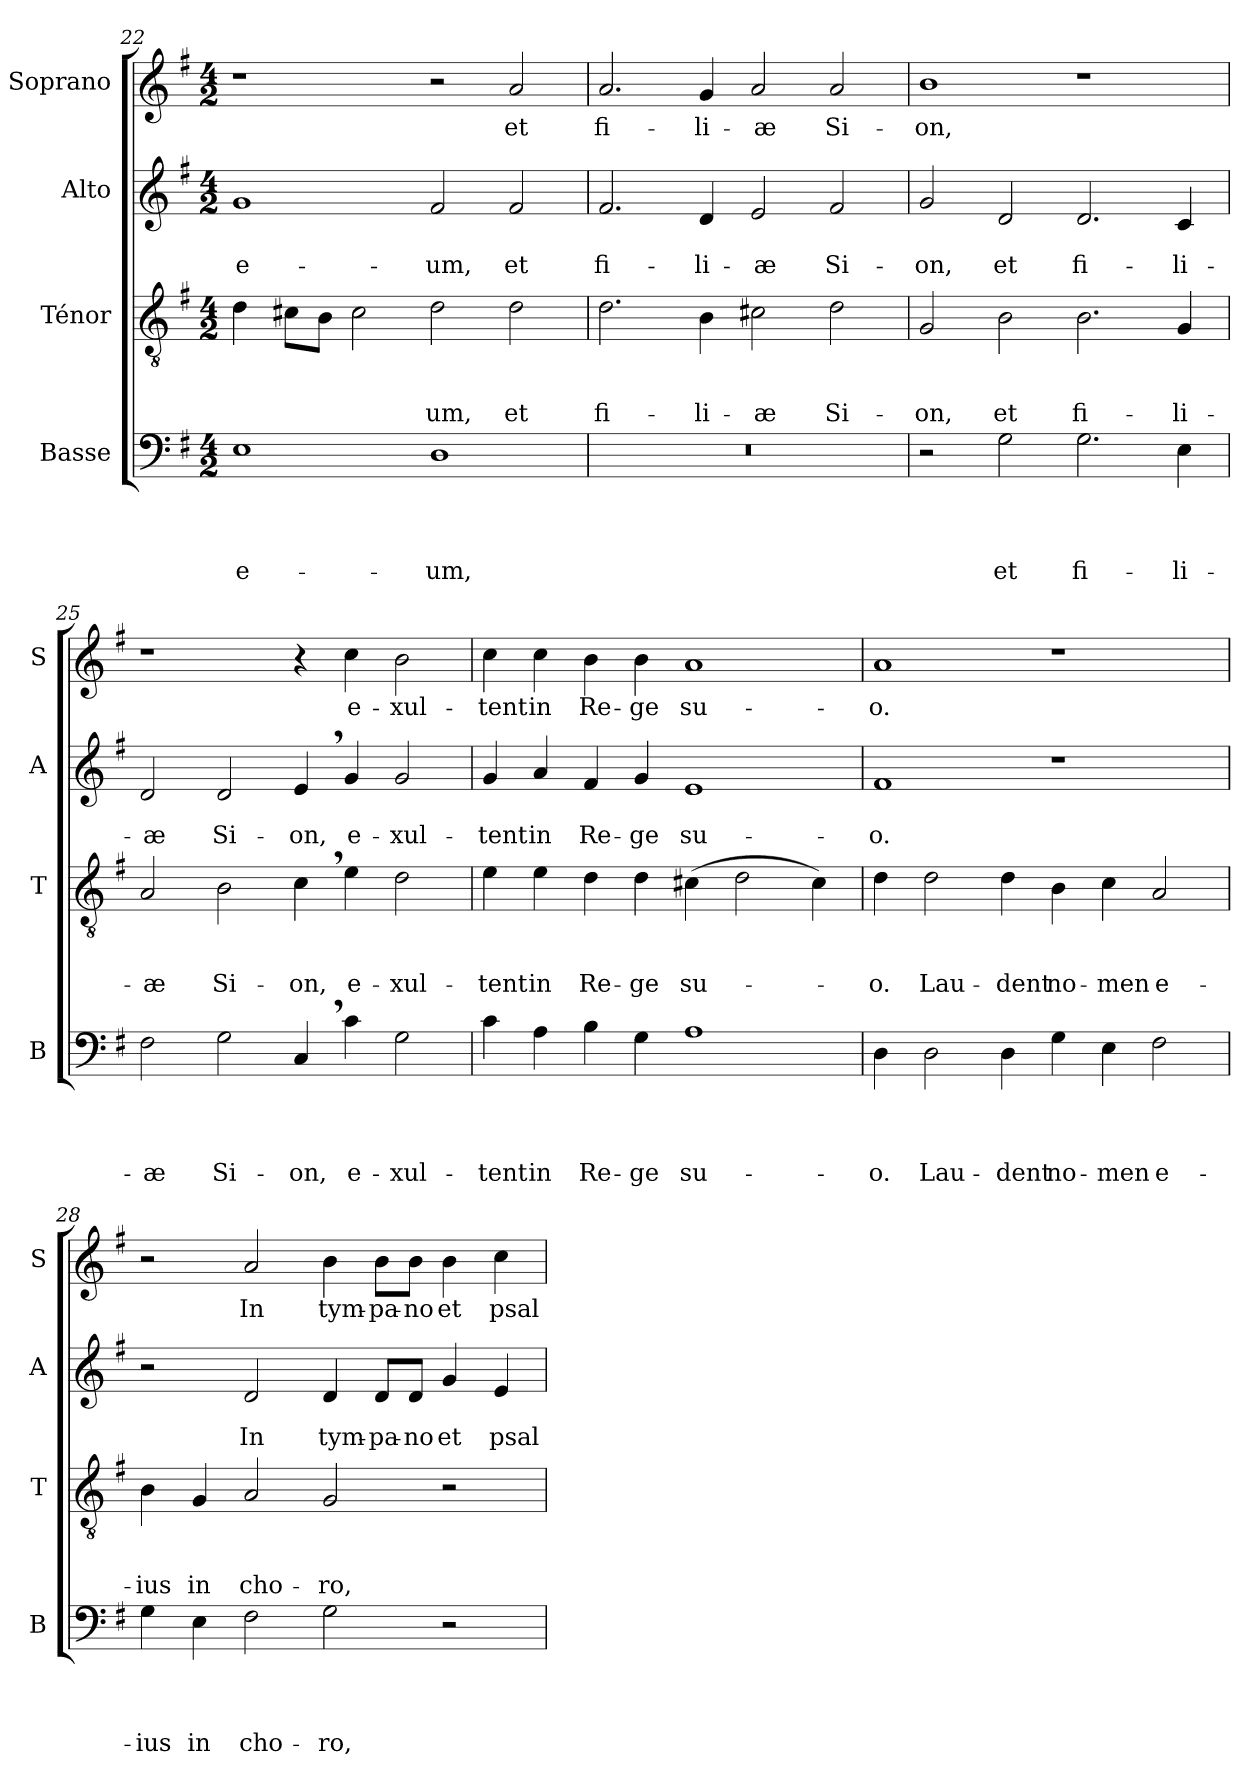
**kern	**text	**text	**text	**text	**kern	**text	**text	**text	**kern	**text	**text	**kern	**text
*part4	*part4	*part4	*part4	*part4	*part3	*part3	*part3	*part3	*part2	*part2	*part2	*part1	*part1
*staff4	*staff4	*staff4	*staff4	*staff4	*staff3	*staff3	*staff3	*staff3	*staff2	*staff2	*staff2	*staff1	*staff1
*I"Basse	*	*	*	*	*I"Ténor	*	*	*	*I"Alto	*	*	*I"Soprano	*
*I'B	*	*	*	*	*I'T	*	*	*	*I'A	*	*	*I'S	*
*clefF4	*	*	*	*	*clefGv2	*	*	*	*clefG2	*	*	*clefG2	*
*k[f#]	*	*	*	*	*k[f#]	*	*	*	*k[f#]	*	*	*k[f#]	*
*G:	*	*	*	*	*G:	*	*	*	*G:	*	*	*G:	*
*M4/2	*	*	*	*	*M4/2	*	*	*	*M4/2	*	*	*M4/2	*
=22	=22	=22	=22	=22	=22	=22	=22	=22	=22	=22	=22	=22	=22
!	!	!	!	!LO:LY:b:rj	!	!	!	!	!	!	!LO:LY:b:rj	!	!
1E	.	.	.	e-	4d\	.	.	.	1g	.	e-	1r	.
.	.	.	.	.	8c#X\L	.	.	.	.	.	.	.	.
.	.	.	.	.	8B\J	.	.	.	.	.	.	.	.
.	.	.	.	.	2c#\	.	.	.	.	.	.	.	.
!	!	!	!	!LO:LY:b	!	!	!	!LO:LY:b	!	!	!LO:LY:b	!	!
1D	.	.	.	-um,	2d\	.	.	-um,	2f#/	.	-um,	2r	.
!	!	!	!	!	!	!	!	!LO:LY:b	!	!	!LO:LY:b	!	!LO:LY:b
.	.	.	.	.	2d\	.	.	et	2f#/	.	et	2a/	et
=23	=23	=23	=23	=23	=23	=23	=23	=23	=23	=23	=23	=23	=23
!LO:N:vis=1	!	!	!	!	!	!	!	!LO:LY:b	!	!	!LO:LY:b	!	!LO:LY:b
0r	.	.	.	.	2.d\	.	.	fi-	2.f#/	.	fi-	2.a/	fi-
!	!	!	!	!	!	!	!	!LO:LY:b	!	!	!LO:LY:b	!	!LO:LY:b
.	.	.	.	.	4B\	.	.	-li-	4d/	.	-li-	4g/	-li-
!	!	!	!	!	!	!	!	!LO:LY:b	!	!	!LO:LY:b	!	!LO:LY:b
.	.	.	.	.	2c#X\	.	.	-æ	2e/	.	-æ	2a/	-æ
!	!	!	!	!	!	!	!	!LO:LY:b	!	!	!LO:LY:b	!	!LO:LY:b
.	.	.	.	.	2d\	.	.	Si-	2f#/	.	Si-	2a/	Si-
=24	=24	=24	=24	=24	=24	=24	=24	=24	=24	=24	=24	=24	=24
!	!	!	!	!	!	!	!	!LO:LY:b	!	!	!LO:LY:b	!	!LO:LY:b
2r	.	.	.	.	2G/	.	.	-on,	2g/	.	-on,	1b	-on,
!	!	!	!	!LO:LY:b	!	!	!	!LO:LY:b	!	!	!LO:LY:b	!	!
2G\	.	.	.	et	2B\	.	.	et	2d/	.	et	.	.
!	!	!	!	!LO:LY:b	!	!	!	!LO:LY:b	!	!	!LO:LY:b	!	!
2.G\	.	.	.	fi-	2.B\	.	.	fi-	2.d/	.	fi-	1r	.
!	!	!	!	!LO:LY:b	!	!	!	!LO:LY:b	!	!	!LO:LY:b	!	!
4E\	.	.	.	-li-	4G/	.	.	-li-	4c/	.	-li-	.	.
=25	=25	=25	=25	=25	=25	=25	=25	=25	=25	=25	=25	=25	=25
!	!	!	!	!LO:LY:b	!	!	!	!LO:LY:b	!	!	!LO:LY:b	!	!
2F#\	.	.	.	-æ	2A/	.	.	-æ	2d/	.	-æ	1r	.
!	!	!	!	!LO:LY:b	!	!	!	!LO:LY:b	!	!	!LO:LY:b	!	!
2G\	.	.	.	Si-	2B\	.	.	Si-	2d/	.	Si-	.	.
!	!	!	!	!LO:LY:b	!	!	!	!LO:LY:b	!	!	!LO:LY:b	!	!
4C,>/	.	.	.	-on,	4c,>\	.	.	-on,	4e,>/	.	-on,	4r	.
!	!	!	!	!LO:LY:b	!	!	!	!LO:LY:b	!	!	!LO:LY:b	!	!LO:LY:b
4c\	.	.	.	e-	4e\	.	.	e-	4g/	.	e-	4cc\	e-
!	!	!	!	!LO:LY:b	!	!	!	!LO:LY:b	!	!	!LO:LY:b	!	!LO:LY:b
2G\	.	.	.	-xul-	2d\	.	.	-xul-	2g/	.	-xul-	2b\	-xul-
!!LO:LB:g=z
=26	=26	=26	=26	=26	=26	=26	=26	=26	=26	=26	=26	=26	=26
!	!	!	!	!LO:LY:b	!	!	!	!LO:LY:b	!	!	!LO:LY:b	!	!LO:LY:b
4c\	.	.	.	-tent	4e\	.	.	-tent	4g/	.	-tent	4cc\	-tent
!	!	!	!	!LO:LY:b	!	!	!	!LO:LY:b	!	!	!LO:LY:b	!	!LO:LY:b
4A\	.	.	.	in	4e\	.	.	in	4a/	.	in	4cc\	in
!	!	!	!	!LO:LY:b	!	!	!	!LO:LY:b	!	!	!LO:LY:b	!	!LO:LY:b
4B\	.	.	.	Re-	4d\	.	.	Re-	4f#/	.	Re-	4b\	Re-
!	!	!	!	!LO:LY:b	!	!	!	!LO:LY:b	!	!	!LO:LY:b	!	!LO:LY:b
4G\	.	.	.	-ge	4d\	.	.	-ge	4g/	.	-ge	4b\	-ge
!	!	!	!	!LO:LY:b	!	!	!	!LO:LY:b	!	!	!LO:LY:b	!	!LO:LY:b
1A	.	.	.	su-	(>4c#X\	.	.	su-	1e	.	su-	1a	su-
.	.	.	.	.	2d\	.	.	.	.	.	.	.	.
.	.	.	.	.	4c#\)	.	.	.	.	.	.	.	.
=27	=27	=27	=27	=27	=27	=27	=27	=27	=27	=27	=27	=27	=27
!	!	!	!	!LO:LY:b	!	!	!	!LO:LY:b	!	!	!LO:LY:b:rj	!	!LO:LY:b:rj
4D\	.	.	.	-o.	4d\	.	.	-o.	1f#	.	-o.	1a	-o.
!	!	!	!	!LO:LY:b	!	!	!	!LO:LY:b	!	!	!	!	!
2D\	.	.	.	Lau-	2d\	.	.	Lau-	.	.	.	.	.
!	!	!	!	!LO:LY:b	!	!	!	!LO:LY:b	!	!	!	!	!
4D\	.	.	.	-dent	4d\	.	.	-dent	.	.	.	.	.
!	!	!	!	!LO:LY:b	!	!	!	!LO:LY:b	!	!	!	!	!
4G\	.	.	.	no-	4B\	.	.	no-	1r	.	.	1r	.
!	!	!	!	!LO:LY:b	!	!	!	!LO:LY:b	!	!	!	!	!
4E\	.	.	.	-men	4c\	.	.	-men	.	.	.	.	.
!	!	!	!	!LO:LY:b	!	!	!	!LO:LY:b	!	!	!	!	!
2F#\	.	.	.	e-	2A/	.	.	e-	.	.	.	.	.
=28	=28	=28	=28	=28	=28	=28	=28	=28	=28	=28	=28	=28	=28
!	!	!	!	!LO:LY:b	!	!	!	!LO:LY:b	!	!	!	!	!
4G\	.	.	.	-ius	4B\	.	.	-ius	2r	.	.	2r	.
!	!	!	!	!LO:LY:b	!	!	!	!LO:LY:b	!	!	!	!	!
4E\	.	.	.	in	4G/	.	.	in	.	.	.	.	.
!	!	!	!	!LO:LY:b	!	!	!	!LO:LY:b	!	!	!LO:LY:b	!	!LO:LY:b
2F#\	.	.	.	cho-	2A/	.	.	cho-	2d/	.	In	2a/	In
!	!	!	!	!LO:LY:b	!	!	!	!LO:LY:b	!	!	!LO:LY:b	!	!LO:LY:b
2G\	.	.	.	-ro,	2G/	.	.	-ro,	4d/	.	tym-	4b\	tym-
!	!	!	!	!	!	!	!	!	!	!	!LO:LY:b	!	!LO:LY:b
.	.	.	.	.	.	.	.	.	8d/L	.	-pa-	8b\L	-pa-
!	!	!	!	!	!	!	!	!	!	!	!LO:LY:b:rj	!	!LO:LY:b:rj
.	.	.	.	.	.	.	.	.	8d/J	.	-no	8b\J	-no
!	!	!	!	!	!	!	!	!	!	!	!LO:LY:b	!	!LO:LY:b
2r	.	.	.	.	2r	.	.	.	4g/	.	et	4b\	et
!	!	!	!	!	!	!	!	!	!	!	!LO:LY:b	!	!LO:LY:b
.	.	.	.	.	.	.	.	.	4e/	.	psal-	4cc\	psal-
=	=	=	=	=	=	=	=	=	=	=	=	=	=
*-	*-	*-	*-	*-	*-	*-	*-	*-	*-	*-	*-	*-	*-
